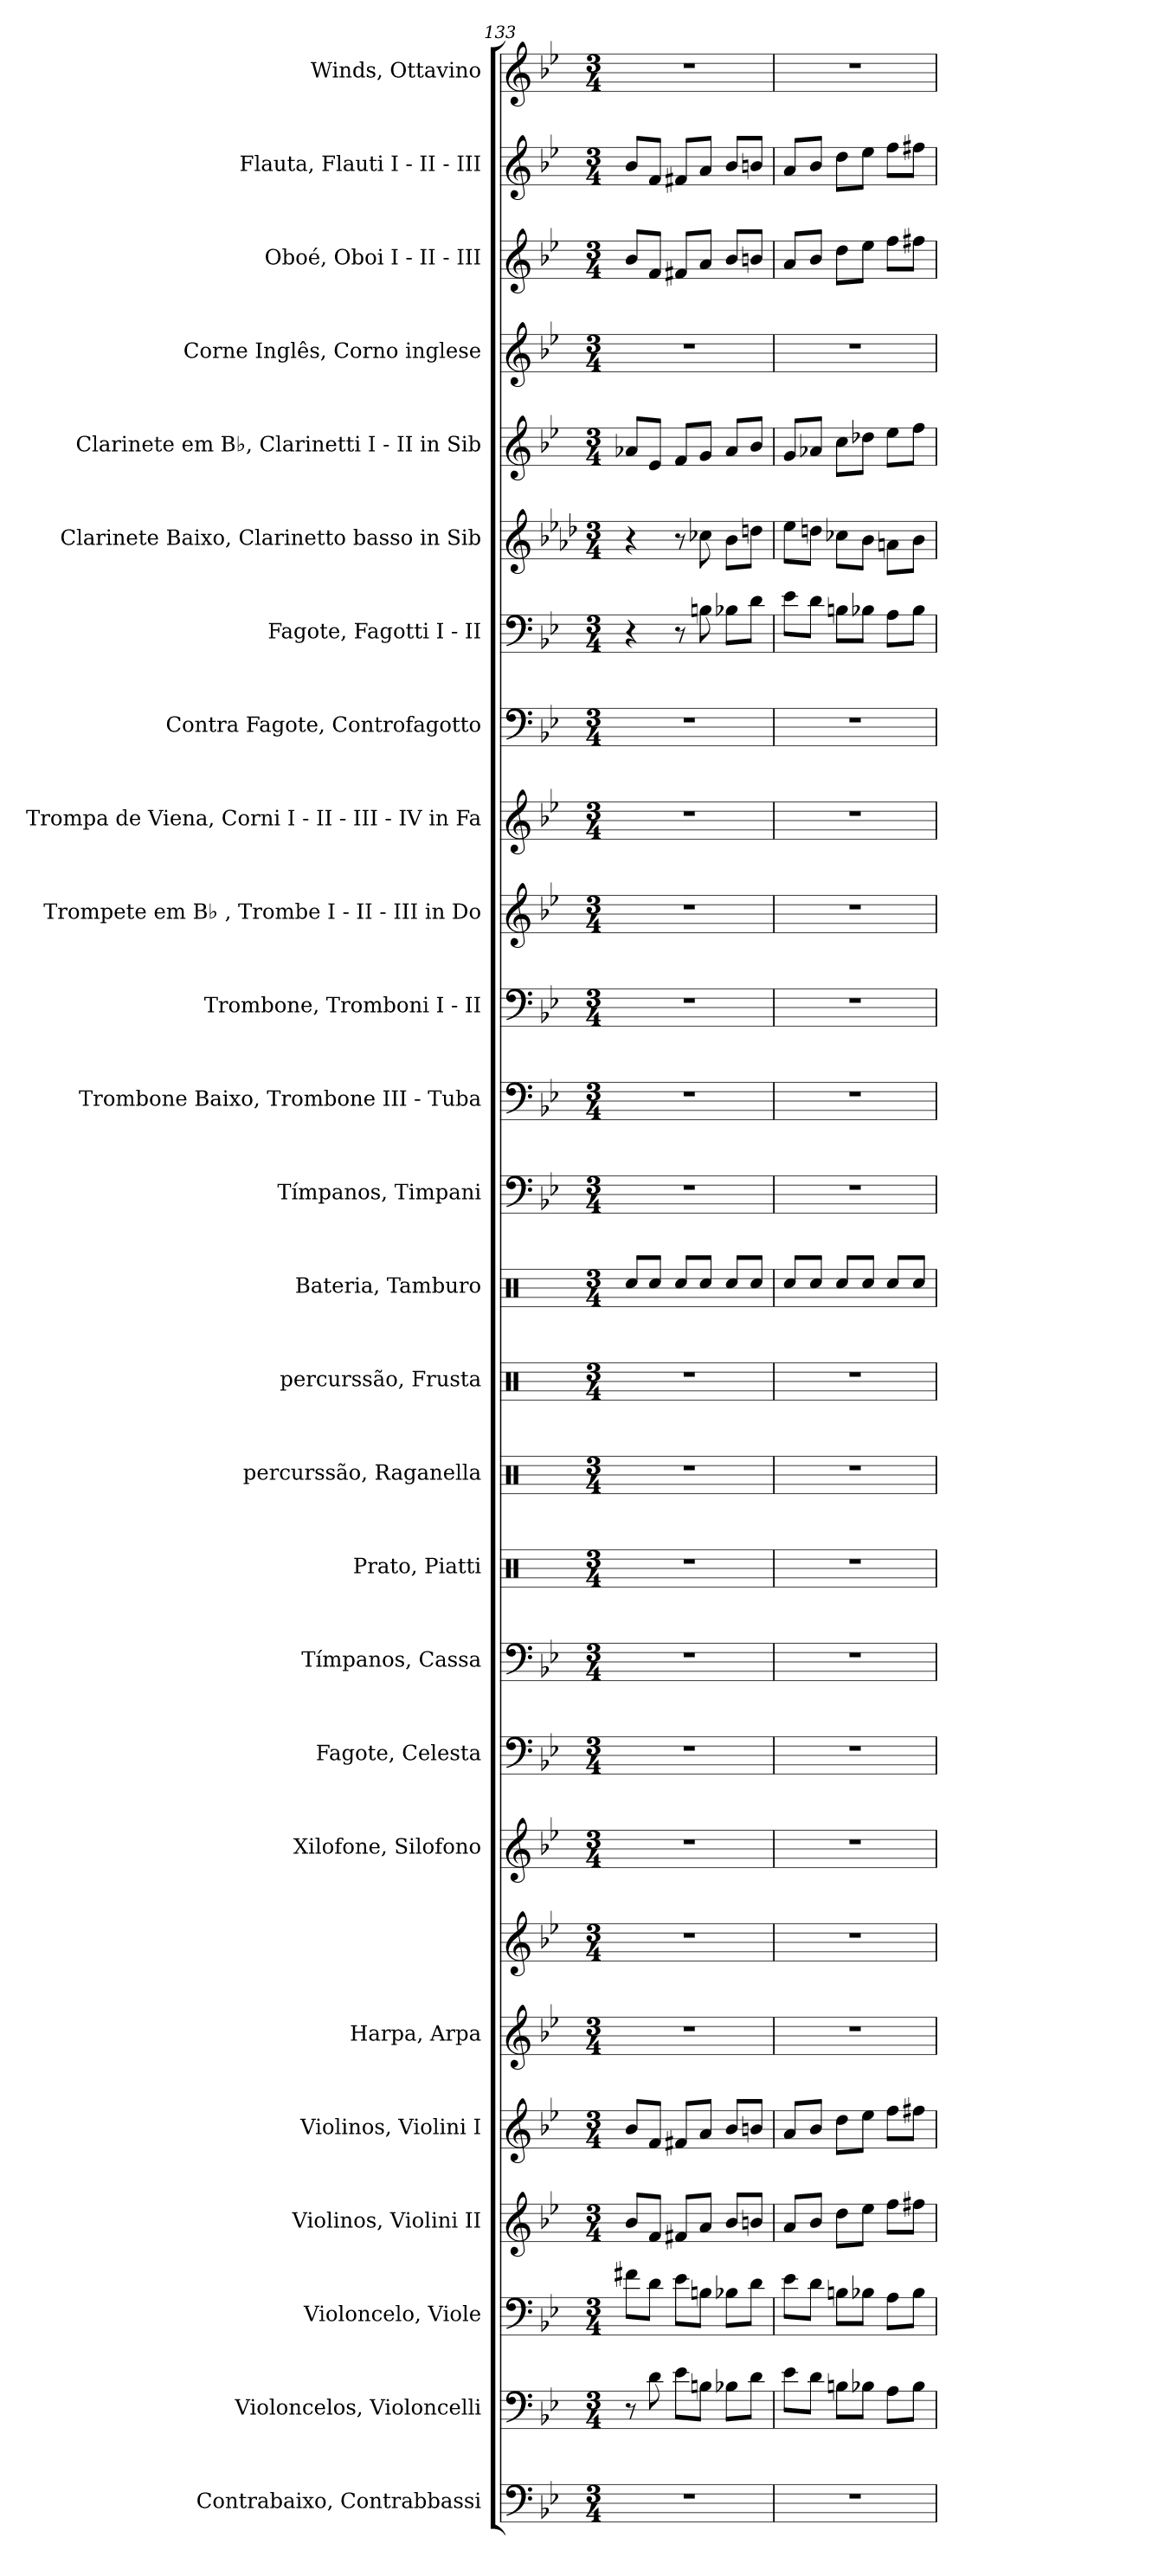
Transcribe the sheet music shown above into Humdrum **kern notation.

**kern	**kern	**kern	**kern	**kern	**kern	**kern	**kern	**kern	**kern	**kern	**kern	**kern	**kern	**kern	**kern	**kern	**kern	**kern	**kern	**kern	**kern	**kern	**kern	**kern	**kern	**kern
*part26	*part25	*part24	*part23	*part22	*part21	*part21	*part20	*part19	*part18	*part17	*part16	*part15	*part14	*part13	*part12	*part11	*part10	*part9	*part8	*part7	*part6	*part5	*part4	*part3	*part2	*part1
*staff27	*staff26	*staff25	*staff24	*staff23	*staff22	*staff21	*staff20	*staff19	*staff18	*staff17	*staff16	*staff15	*staff14	*staff13	*staff12	*staff11	*staff10	*staff9	*staff8	*staff7	*staff6	*staff5	*staff4	*staff3	*staff2	*staff1
*I"Contrabaixo, Contrabbassi	*I"Violoncelos, Violoncelli	*I"Violoncelo, Viole	*I"Violinos, Violini II	*I"Violinos, Violini I	*I"Harpa, Arpa	*	*I"Xilofone, Silofono	*I"Fagote, Celesta	*I"Tímpanos, Cassa	*I"Prato, Piatti	*I"percurssão, Raganella	*I"percurssão, Frusta	*I"Bateria, Tamburo	*I"Tímpanos, Timpani	*I"Trombone Baixo, Trombone III - Tuba	*I"Trombone, Tromboni I - II	*I"Trompete em B♭ , Trombe I - II - III in Do	*I"Trompa de Viena, Corni I - II - III - IV in Fa	*I"Contra Fagote, Controfagotto	*I"Fagote, Fagotti I - II	*I"Clarinete Baixo, Clarinetto basso in Sib	*I"Clarinete em B♭, Clarinetti I - II in Sib	*I"Corne Inglês, Corno inglese	*I"Oboé, Oboi I - II - III	*I"Flauta, Flauti I - II - III	*I"Winds, Ottavino
*I'Cb.	*I'Vcs.	*I'Vc.	*I'Vno.	*I'Vno.	*I'Hpa.	*	*I'Xil.	*I'Fg.	*	*I'Prt.	*I'Perc.	*I'Perc.	*	*I'Timp.	*I'Tbn. B.	*I'Tbn.	*I'Tp. B♭	*	*I'Ct. Fg.	*I'Fg.	*I'Cl. B.	*I'Cl. B♭	*I'C. I.	*I'Ob.	*I'Fl.	*I'Wi.
*clefF4	*clefF4	*clefF4	*clefG2	*clefG2	*clefG2	*clefG2	*clefG2	*clefF4	*clefF4	*clefX	*clefX	*clefX	*clefX	*clefF4	*clefF4	*clefF4	*clefG2	*clefG2	*clefF4	*clefF4	*clefG2	*clefG2	*clefG2	*clefG2	*clefG2	*clefG2
*ITrd7c12	*	*	*	*	*	*	*ITrd-7c-12	*	*	*	*	*	*	*	*	*	*ITrd1c2	*ITrd4c7	*ITrd7c12	*	*ITrd8c14	*ITrd1c2	*ITrd4c7	*	*	*
*k[b-e-]	*k[b-e-]	*k[b-e-]	*k[b-e-]	*k[b-e-]	*k[b-e-]	*k[b-e-]	*k[b-e-]	*k[b-e-]	*k[b-e-]	*k[]	*k[]	*k[]	*k[]	*k[b-e-]	*k[b-e-]	*k[b-e-]	*k[b-e-a-d-]	*k[b-e-a-]	*k[b-e-]	*k[b-e-]	*k[b-e-a-d-]	*k[b-e-a-d-]	*k[b-e-a-]	*k[b-e-]	*k[b-e-]	*k[b-e-]
*M3/4	*M3/4	*M3/4	*M3/4	*M3/4	*M3/4	*M3/4	*M3/4	*M3/4	*M3/4	*M3/4	*M3/4	*M3/4	*M3/4	*M3/4	*M3/4	*M3/4	*M3/4	*M3/4	*M3/4	*M3/4	*M3/4	*M3/4	*M3/4	*M3/4	*M3/4	*M3/4
*MM280	*MM280	*MM280	*MM280	*MM280	*MM280	*MM280	*MM280	*MM280	*MM280	*MM280	*MM280	*MM280	*MM280	*MM280	*MM280	*MM280	*MM280	*MM280	*MM280	*MM280	*MM280	*MM280	*MM280	*MM280	*MM280	*MM280
=133	=133	=133	=133	=133	=133	=133	=133	=133	=133	=133	=133	=133	=133	=133	=133	=133	=133	=133	=133	=133	=133	=133	=133	=133	=133	=133
2.r	8r	8f#X\L	8b-/L	8b-/L	2.r	2.r	2.r	2.r	2.r	2.r	2.r	2.r	8Rcc/L	2.r	2.r	2.r	2.r	2.r	2.r	4r	4r	8g-X/L	2.r	8b-/L	8b-/L	2.r
.	8d\	8d\J	8f/J	8f/J	.	.	.	.	.	.	.	.	8Rcc/J	.	.	.	.	.	.	.	.	8d-/J	.	8f/J	8f/J	.
.	8e-\L	8e-\L	8f#X/L	8f#X/L	.	.	.	.	.	.	.	.	8Rcc/L	.	.	.	.	.	.	8r	8r	8e-/L	.	8f#X/L	8f#X/L	.
.	8Bn\J	8Bn\J	8a/J	8a/J	.	.	.	.	.	.	.	.	8Rcc/J	.	.	.	.	.	.	8Bn\	8c-X\	8f/J	.	8a/J	8a/J	.
.	8B-X\L	8B-X\L	8b-/L	8b-/L	.	.	.	.	.	.	.	.	8Rcc/L	.	.	.	.	.	.	8B-X\L	8B-\L	8g-/L	.	8b-/L	8b-/L	.
.	8d\J	8d\J	8bn/J	8bn/J	.	.	.	.	.	.	.	.	8Rcc/J	.	.	.	.	.	.	8d\J	8dn\J	8a-/J	.	8bn/J	8bn/J	.
!!LO:PB:g=z
=134	=134	=134	=134	=134	=134	=134	=134	=134	=134	=134	=134	=134	=134	=134	=134	=134	=134	=134	=134	=134	=134	=134	=134	=134	=134	=134
2.r	8e-\L	8e-\L	8a/L	8a/L	2.r	2.r	2.r	2.r	2.r	2.r	2.r	2.r	8Rcc/L	2.r	2.r	2.r	2.r	2.r	2.r	8e-\L	8e-\L	8f/L	2.r	8a/L	8a/L	2.r
.	8d\J	8d\J	8b-/J	8b-/J	.	.	.	.	.	.	.	.	8Rcc/J	.	.	.	.	.	.	8d\J	8dn\J	8g-X/J	.	8b-/J	8b-/J	.
.	8Bn\L	8Bn\L	8dd\L	8dd\L	.	.	.	.	.	.	.	.	8Rcc/L	.	.	.	.	.	.	8Bn\L	8c-X\L	8b-\L	.	8dd\L	8dd\L	.
.	8B-X\J	8B-X\J	8ee-\J	8ee-\J	.	.	.	.	.	.	.	.	8Rcc/J	.	.	.	.	.	.	8B-X\J	8B-\J	8cc-X\J	.	8ee-\J	8ee-\J	.
.	8A\L	8A\L	8ff\L	8ff\L	.	.	.	.	.	.	.	.	8Rcc/L	.	.	.	.	.	.	8A\L	8An\L	8dd-\L	.	8ff\L	8ff\L	.
.	8B-\J	8B-\J	8ff#X\J	8ff#X\J	.	.	.	.	.	.	.	.	8Rcc/J	.	.	.	.	.	.	8B-\J	8B-\J	8ee-\J	.	8ff#X\J	8ff#X\J	.
=	=	=	=	=	=	=	=	=	=	=	=	=	=	=	=	=	=	=	=	=	=	=	=	=	=	=
*-	*-	*-	*-	*-	*-	*-	*-	*-	*-	*-	*-	*-	*-	*-	*-	*-	*-	*-	*-	*-	*-	*-	*-	*-	*-	*-
